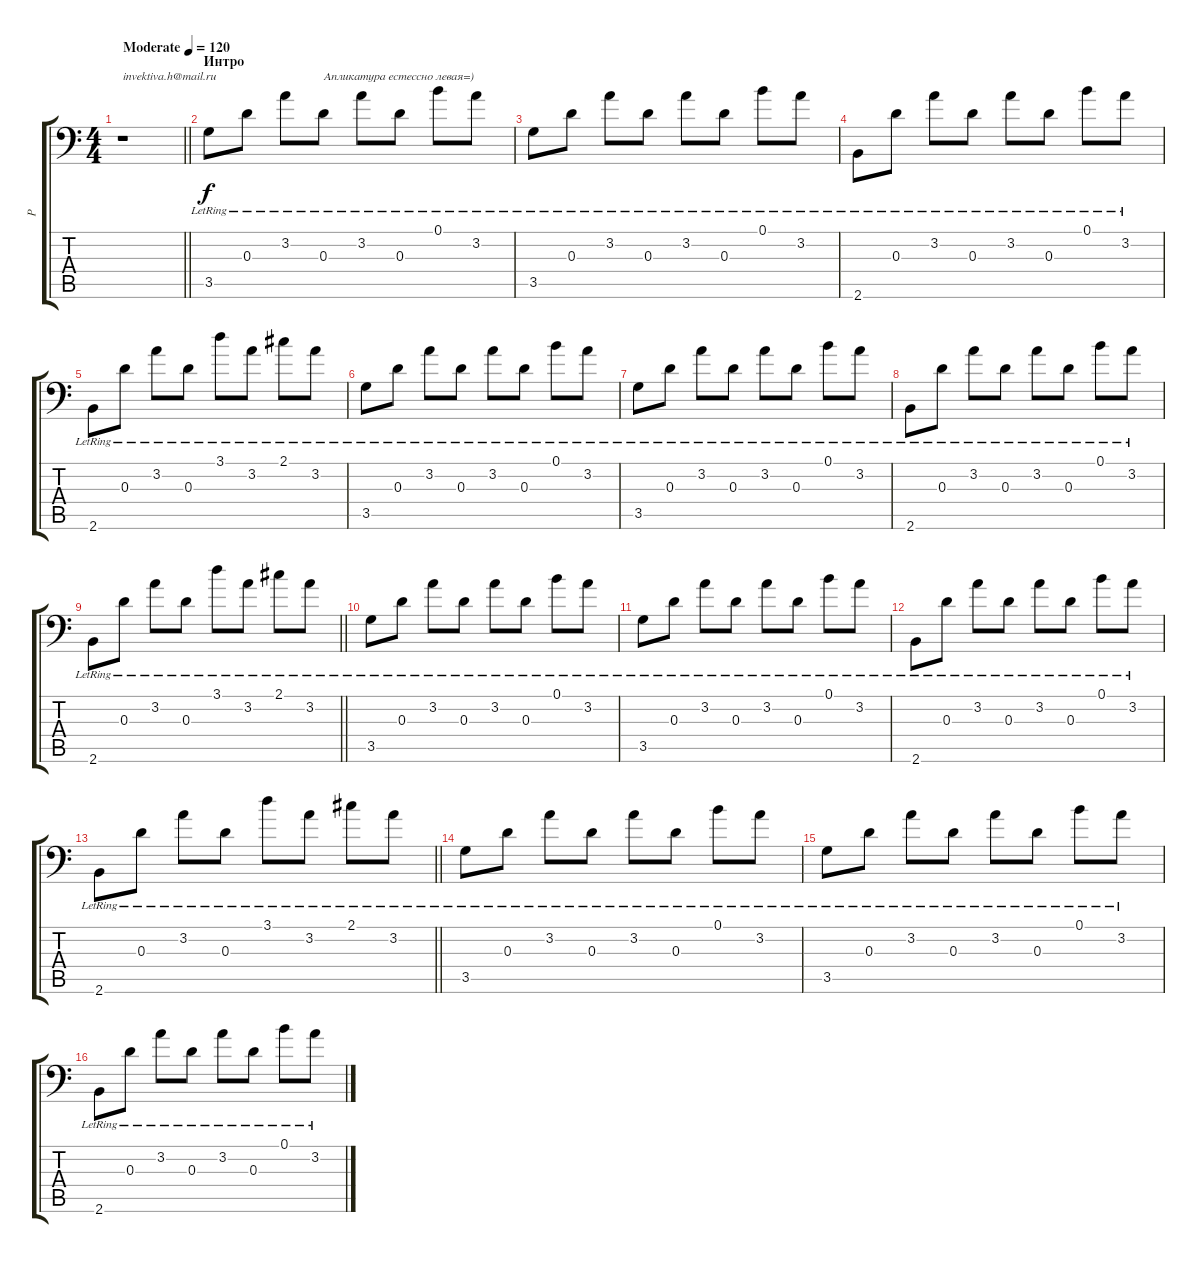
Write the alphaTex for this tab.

\track ("Р" "Р") {instrument electricguitarclean}
\staff {score tabs}
\tuning (B3 Gb3 D3 A2 E2 A1) {hide}
\ts (4 4)
\tempo (120 "Moderate")
\clef f4
\barLineRight lightlight
\ks c
r.1{txt "invektiva.h@mail.ru" dy f instrument electricguitarclean} |
\section ("" "Интро")
3.5{lr}.8 0.3{lr}.8 3.2{lr}.8 0.3{lr}.8{txt "Апликатура естессно левая=)"} 3.2{lr}.8 0.3{lr}.8 0.1{lr}.8 3.2{lr}.8 |
3.5{lr}.8 0.3{lr}.8 3.2{lr}.8 0.3{lr}.8 3.2{lr}.8 0.3{lr}.8 0.1{lr}.8 3.2{lr}.8 |
2.6{lr}.8 0.3{lr}.8 3.2{lr}.8 0.3{lr}.8 3.2{lr}.8 0.3{lr}.8 0.1{lr}.8 3.2{lr}.8 |
2.6{lr}.8 0.3{lr}.8 3.2{lr}.8 0.3{lr}.8 3.1{lr}.8 3.2{lr}.8 2.1{lr}.8 3.2{lr}.8 |
3.5{lr}.8 0.3{lr}.8 3.2{lr}.8 0.3{lr}.8 3.2{lr}.8 0.3{lr}.8 0.1{lr}.8 3.2{lr}.8 |
3.5{lr}.8 0.3{lr}.8 3.2{lr}.8 0.3{lr}.8 3.2{lr}.8 0.3{lr}.8 0.1{lr}.8 3.2{lr}.8 |
2.6{lr}.8 0.3{lr}.8 3.2{lr}.8 0.3{lr}.8 3.2{lr}.8 0.3{lr}.8 0.1{lr}.8 3.2{lr}.8 |
\barLineRight lightlight
2.6{lr}.8 0.3{lr}.8 3.2{lr}.8 0.3{lr}.8 3.1{lr}.8 3.2{lr}.8 2.1{lr}.8 3.2{lr}.8 |
\section ("" "")
3.5{lr}.8 0.3{lr}.8 3.2{lr}.8 0.3{lr}.8 3.2{lr}.8 0.3{lr}.8 0.1{lr}.8 3.2{lr}.8 |
3.5{lr}.8 0.3{lr}.8 3.2{lr}.8 0.3{lr}.8 3.2{lr}.8 0.3{lr}.8 0.1{lr}.8 3.2{lr}.8 |
2.6{lr}.8 0.3{lr}.8 3.2{lr}.8 0.3{lr}.8 3.2{lr}.8 0.3{lr}.8 0.1{lr}.8 3.2{lr}.8 |
\barLineRight lightlight
2.6{lr}.8 0.3{lr}.8 3.2{lr}.8 0.3{lr}.8 3.1{lr}.8 3.2{lr}.8 2.1{lr}.8 3.2{lr}.8 |
3.5{lr}.8 0.3{lr}.8 3.2{lr}.8 0.3{lr}.8 3.2{lr}.8 0.3{lr}.8 0.1{lr}.8 3.2{lr}.8 |
3.5{lr}.8 0.3{lr}.8 3.2{lr}.8 0.3{lr}.8 3.2{lr}.8 0.3{lr}.8 0.1{lr}.8 3.2{lr}.8 |
2.6{lr}.8 0.3{lr}.8 3.2{lr}.8 0.3{lr}.8 3.2{lr}.8 0.3{lr}.8 0.1{lr}.8 3.2{lr}.8
